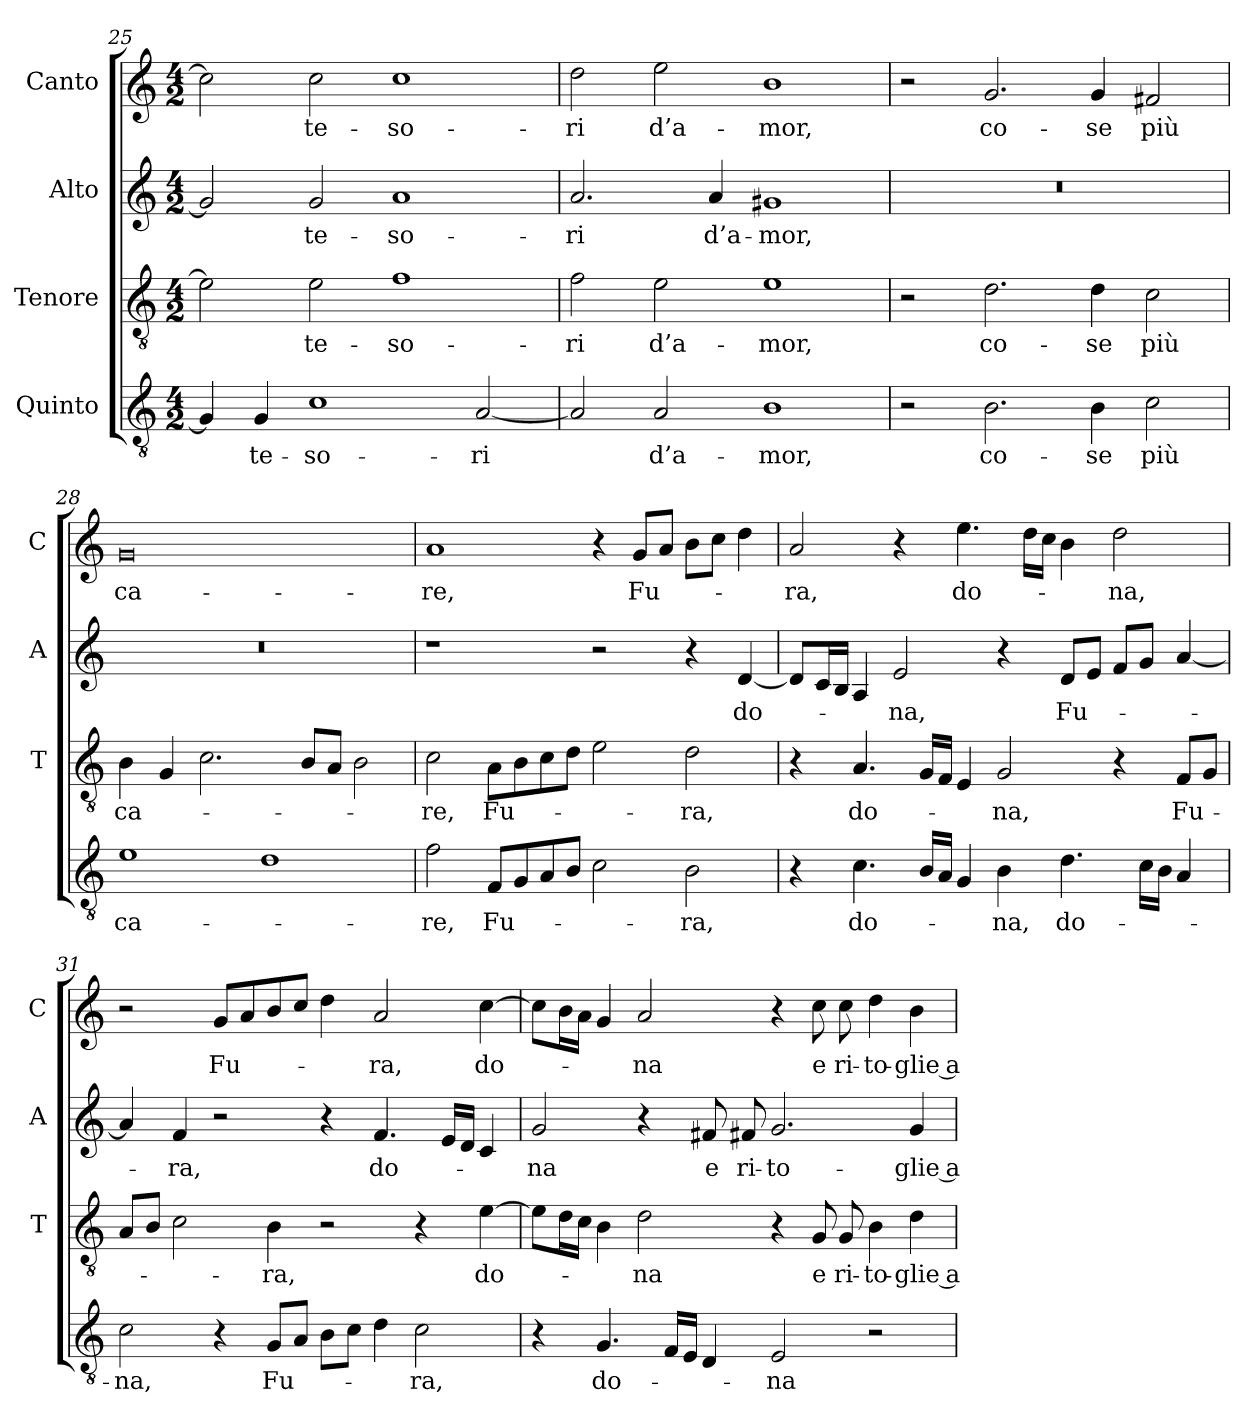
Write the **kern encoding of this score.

**kern	**text	**kern	**text	**kern	**text	**kern	**text
*part4	*part4	*part3	*part3	*part2	*part2	*part1	*part1
*staff4	*staff4	*staff3	*staff3	*staff2	*staff2	*staff1	*staff1
*I"Quinto	*	*I"Tenore	*	*I"Alto	*	*I"Canto	*
*	*	*I'T	*	*I'A	*	*I'C	*
*clefGv2	*	*clefGv2	*	*clefG2	*	*clefG2	*
*k[]	*	*k[]	*	*k[]	*	*k[]	*
*M4/2	*	*M4/2	*	*M4/2	*	*M4/2	*
=25	=25	=25	=25	=25	=25	=25	=25
4G]	.	2e]	.	2g]	.	2cc]	.
4G	te-	.	.	.	.	.	.
1c	-so-	2e	te-	2g	te-	2cc	te-
.	.	1f	-so-	1a	-so-	1cc	-so-
[2A	-ri	.	.	.	.	.	.
=26	=26	=26	=26	=26	=26	=26	=26
2A]	.	2f	-ri	2.a	-ri	2dd	-ri
2A	d’a-	2e	d’a-	.	.	2ee	d’a-
.	.	.	.	4a	d’a-	.	.
1B	-mor,	1e	-mor,	1g#X	-mor,	1b	-mor,
=27	=27	=27	=27	=27	=27	=27	=27
2r	.	2r	.	0r	.	2r	.
2.B	co-	2.d	co-	.	.	2.g	co-
4B	-se	4d	-se	.	.	4g	-se
2c	più	2c	più	.	.	2f#X	più
=28	=28	=28	=28	=28	=28	=28	=28
1e	ca-	4B	ca-	0r	.	0g	ca-
.	.	4G	.	.	.	.	.
.	.	2.c	.	.	.	.	.
1d	.	.	.	.	.	.	.
.	.	8BL	.	.	.	.	.
.	.	8AJ	.	.	.	.	.
.	.	2B	.	.	.	.	.
=29	=29	=29	=29	=29	=29	=29	=29
2f	-re,	2c	-re,	1r	.	1a	-re,
8FL	Fu-	8AL	Fu-	.	.	.	.
8G	.	8B	.	.	.	.	.
8A	.	8c	.	.	.	.	.
8BJ	.	8dJ	.	.	.	.	.
2c	.	2e	.	2r	.	4r	.
.	.	.	.	.	.	8gL	Fu-
.	.	.	.	.	.	8aJ	.
2B	-ra,	2d	-ra,	4r	.	8bL	.
.	.	.	.	.	.	8ccJ	.
.	.	.	.	[4d	do-	4dd	.
=30	=30	=30	=30	=30	=30	=30	=30
4r	.	4r	.	8dL]	.	2a	-ra,
.	.	.	.	16cL	.	.	.
.	.	.	.	16BJJ	.	.	.
4.c	do-	4.A	do-	4A	.	.	.
.	.	.	.	2e	-na,	4r	.
16BLL	.	16GLL	.	.	.	.	.
16AJJ	.	16FJJ	.	.	.	.	.
4G	.	4E	.	.	.	4.ee	do-
4B	-na,	2G	-na,	4r	.	.	.
.	.	.	.	.	.	16ddLL	.
.	.	.	.	.	.	16ccJJ	.
4.d	do-	.	.	8dL	Fu-	4b	.
.	.	.	.	8eJ	.	.	.
.	.	4r	.	8fL	.	2dd	-na,
16cLL	.	.	.	8gJ	.	.	.
16BJJ	.	.	.	.	.	.	.
4A	.	8FL	Fu-	[4a	.	.	.
.	.	8GJ	.	.	.	.	.
=31	=31	=31	=31	=31	=31	=31	=31
2c	-na,	8AL	.	4a]	.	2r	.
.	.	8BJ	.	.	.	.	.
.	.	2c	.	4f	-ra,	.	.
4r	.	.	.	2r	.	8gL	Fu-
.	.	.	.	.	.	8a	.
8GL	Fu-	4B	-ra,	.	.	8b	.
8AJ	.	.	.	.	.	8ccJ	.
8BL	.	2r	.	4r	.	4dd	.
8cJ	.	.	.	.	.	.	.
4d	.	.	.	4.f	do-	2a	-ra,
2c	-ra,	4r	.	.	.	.	.
.	.	.	.	16eLL	.	.	.
.	.	.	.	16dJJ	.	.	.
.	.	[4e	do-	4c	.	[4cc	do-
=32	=32	=32	=32	=32	=32	=32	=32
4r	.	8eL]	.	2g	-na	8ccL]	.
.	.	16dL	.	.	.	16bL	.
.	.	16cJJ	.	.	.	16aJJ	.
4.G	do-	4B	.	.	.	4g	.
.	.	2d	-na	4r	.	2a	-na
16FLL	.	.	.	.	.	.	.
16EJJ	.	.	.	.	.	.	.
4D	.	.	.	8f#X	e	.	.
.	.	.	.	8f#X	ri-	.	.
2E	-na	4r	.	2.g	-to-	4r	.
.	.	8G	e	.	.	8cc	e
.	.	8G	ri-	.	.	8cc	ri-
2r	.	4B	-to-	.	.	4dd	-to-
.	.	4d	-glie a	4g	-glie a	4b	-glie a
=	=	=	=	=	=	=	=
*-	*-	*-	*-	*-	*-	*-	*-
